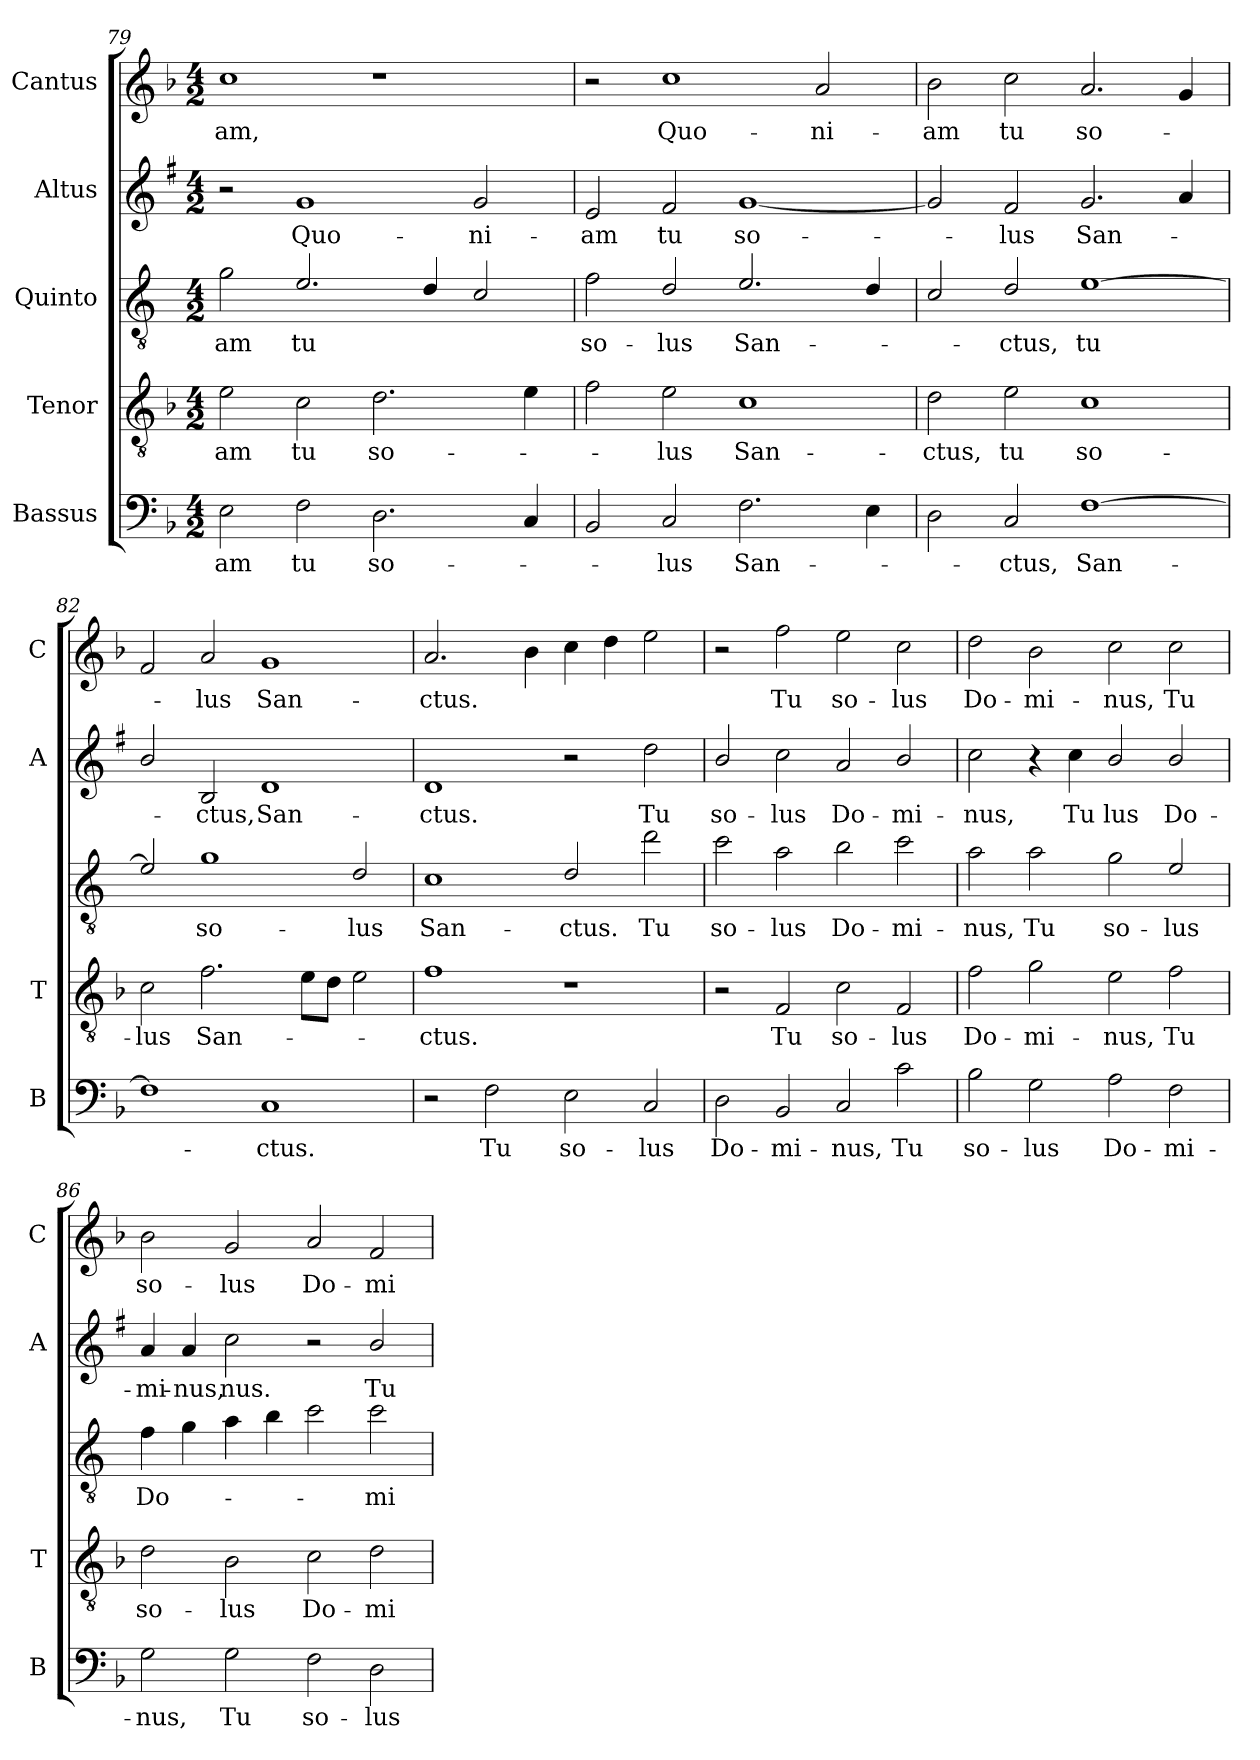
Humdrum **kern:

**kern	**text	**kern	**text	**kern	**text	**kern	**text	**kern	**text
*part5	*part5	*part4	*part4	*part3	*part3	*part2	*part2	*part1	*part1
*staff5	*staff5	*staff4	*staff4	*staff3	*staff3	*staff2	*staff2	*staff1	*staff1
*I"Bassus	*	*I"Tenor	*	*I"Quinto	*	*I"Altus	*	*I"Cantus	*
*I'B	*	*I'T	*	*	*	*I'A	*	*I'C	*
!!LO:LB:g=z
*clefF4	*	*clefGv2	*	*clefGv2	*	*clefG2	*	*clefG2	*
*	*	*	*	*ITrd4c7	*	*ITrd1c2	*	*	*
*k[b-]	*	*k[b-]	*	*k[b-]	*	*k[b-]	*	*k[b-]	*
*F:	*	*F:	*	*F:	*	*F:	*	*F:	*
*M4/2	*	*M4/2	*	*M4/2	*	*M4/2	*	*M4/2	*
=79	=79	=79	=79	=79	=79	=79	=79	=79	=79
!	!LO:LY:b	!	!LO:LY:b	!	!LO:LY:b	!	!	!	!LO:LY:b
2E\	-am	2e\	-am	2c\	-am	2r	.	1cc	-am,
!	!LO:LY:b	!	!LO:LY:b	!	!LO:LY:b	!	!LO:LY:b	!	!
2F\	tu	2c\	tu	2.A/	tu	1f	Quo-	.	.
!	!LO:LY:b	!	!LO:LY:b	!	!	!	!	!	!
2.D\	so-	2.d\	so-	.	.	.	.	1r	.
.	.	.	.	4G/	.	.	.	.	.
!	!	!	!	!	!	!	!LO:LY:b	!	!
.	.	.	.	2F/	.	2f/	-ni-	.	.
4C/	.	4e\	.	.	.	.	.	.	.
=80	=80	=80	=80	=80	=80	=80	=80	=80	=80
!	!	!	!	!	!LO:LY:b	!	!LO:LY:b	!	!
2BB-/	.	2f\	.	2B-\	so-	2d/	-am	2r	.
!	!LO:LY:b	!	!LO:LY:b	!	!LO:LY:b	!	!LO:LY:b	!	!LO:LY:b
2C/	-lus	2e\	-lus	2G/	-lus	2e/	tu	1cc	Quo-
!	!LO:LY:b	!	!LO:LY:b	!	!LO:LY:b	!	!LO:LY:b	!	!
2.F\	San-	1c	San-	2.A/	San-	[1f	so-	.	.
!	!	!	!	!	!	!	!	!	!LO:LY:b
.	.	.	.	.	.	.	.	2a/	-ni-
4E\	.	.	.	4G/	.	.	.	.	.
=81	=81	=81	=81	=81	=81	=81	=81	=81	=81
!	!	!	!LO:LY:b	!	!	!	!	!	!LO:LY:b
2D\	.	2d\	-ctus,	2F/	.	2f/]	.	2b-\	-am
!	!LO:LY:b	!	!LO:LY:b	!	!LO:LY:b	!	!LO:LY:b	!	!LO:LY:b
2C/	-ctus,	2e\	tu	2G/	-ctus,	2e/	-lus	2cc\	tu
!	!LO:LY:b	!	!LO:LY:b	!	!LO:LY:b	!	!LO:LY:b	!	!LO:LY:b
[1F	San-	1c	so-	[1A	tu	2.f/	San-	2.a/	so-
.	.	.	.	.	.	4g/	.	4g/	.
=82	=82	=82	=82	=82	=82	=82	=82	=82	=82
!	!	!	!LO:LY:b	!	!	!	!	!	!
1F]	.	2c\	-lus	2A/]	.	2a/	.	2f/	.
!	!	!	!LO:LY:b	!	!LO:LY:b	!	!LO:LY:b	!	!LO:LY:b
.	.	2.f\	San-	1c	so-	2A/	-ctus,	2a/	-lus
!	!LO:LY:b	!	!	!	!	!	!LO:LY:b	!	!LO:LY:b
1C	-ctus.	.	.	.	.	1c	San-	1g	San-
.	.	8e\L	.	.	.	.	.	.	.
.	.	8d\J	.	.	.	.	.	.	.
!	!	!	!	!	!LO:LY:b	!	!	!	!
.	.	2e\	.	2G/	-lus	.	.	.	.
=83	=83	=83	=83	=83	=83	=83	=83	=83	=83
!	!	!	!LO:LY:b	!	!LO:LY:b	!	!LO:LY:b	!	!LO:LY:b
2r	.	1f	-ctus.	1F	San-	1c	-ctus.	2.a/	-ctus.
!	!LO:LY:b	!	!	!	!	!	!	!	!
2F\	Tu	.	.	.	.	.	.	.	.
.	.	.	.	.	.	.	.	4b-\	.
!	!LO:LY:b	!	!	!	!LO:LY:b	!	!	!	!
2E\	so-	1r	.	2G/	-ctus.	2r	.	4cc\	.
.	.	.	.	.	.	.	.	4dd\	.
!	!LO:LY:b	!	!	!	!LO:LY:b	!	!LO:LY:b	!	!
2C/	-lus	.	.	2g\	Tu	2cc\	Tu	2ee\	.
=84	=84	=84	=84	=84	=84	=84	=84	=84	=84
!	!LO:LY:b	!	!	!	!LO:LY:b	!	!LO:LY:b	!	!
2D\	Do-	2r	.	2f\	so-	2a/	so-	2r	.
!	!LO:LY:b	!	!LO:LY:b	!	!LO:LY:b	!	!LO:LY:b	!	!LO:LY:b
2BB-/	-mi-	2F/	Tu	2d\	-lus	2b-\	-lus	2ff\	Tu
!	!LO:LY:b	!	!LO:LY:b	!	!LO:LY:b	!	!LO:LY:b	!	!LO:LY:b
2C/	-nus,	2c\	so-	2e\	Do-	2g/	Do-	2ee\	so-
!	!LO:LY:b	!	!LO:LY:b	!	!LO:LY:b	!	!LO:LY:b	!	!LO:LY:b
2c\	Tu	2F/	-lus	2f\	-mi-	2a/	-mi-	2cc\	-lus
!!LO:LB:g=z
=85	=85	=85	=85	=85	=85	=85	=85	=85	=85
!	!LO:LY:b	!	!LO:LY:b	!	!LO:LY:b	!	!LO:LY:b	!	!LO:LY:b
2B-\	so-	2f\	Do-	2d\	-nus,	2b-\	-nus,	2dd\	Do-
!	!LO:LY:b	!	!LO:LY:b	!	!LO:LY:b	!	!LO:LY:b	!	!LO:LY:b
2G\	-lus	2g\	-mi-	2d\	Tu	4r	so-	2b-\	-mi-
!	!	!	!	!	!	!	!LO:LY:b	!	!
.	.	.	.	.	.	4b-\	-Tu	.	.
!	!LO:LY:b	!	!LO:LY:b	!	!LO:LY:b	!	!LO:LY:b	!	!LO:LY:b
2A\	Do-	2e\	-nus,	2c\	so-	2a/	lus	2cc\	-nus,
!	!LO:LY:b	!	!LO:LY:b	!	!LO:LY:b	!	!LO:LY:b	!	!LO:LY:b
2F\	-mi-	2f\	Tu	2A/	-lus	2a/	Do-	2cc\	Tu
=86	=86	=86	=86	=86	=86	=86	=86	=86	=86
!	!LO:LY:b	!	!LO:LY:b	!	!LO:LY:b	!	!LO:LY:b	!	!LO:LY:b
2G\	-nus,	2d\	so-	4B-\	Do-	4g/	-mi-	2b-\	so-
!	!	!	!	!	!	!	!LO:LY:b	!	!
.	.	.	.	4c\	.	4g/	-nus,	.	.
!	!LO:LY:b	!	!LO:LY:b	!	!	!	!LO:LY:b	!	!LO:LY:b
2G\	Tu	2B-\	-lus	4d\	.	2b-\	nus.	2g/	-lus
.	.	.	.	4e\	.	.	.	.	.
!	!LO:LY:b	!	!LO:LY:b	!	!	!	!	!	!LO:LY:b
2F\	so-	2c\	Do-	2f\	.	2r	.	2a/	Do-
!	!LO:LY:b	!	!LO:LY:b	!	!LO:LY:b	!	!LO:LY:b	!	!LO:LY:b
2D\	-lus	2d\	-mi-	2f\	-mi-	2a/	Tu	2f/	-mi-
=	=	=	=	=	=	=	=	=	=
*-	*-	*-	*-	*-	*-	*-	*-	*-	*-
